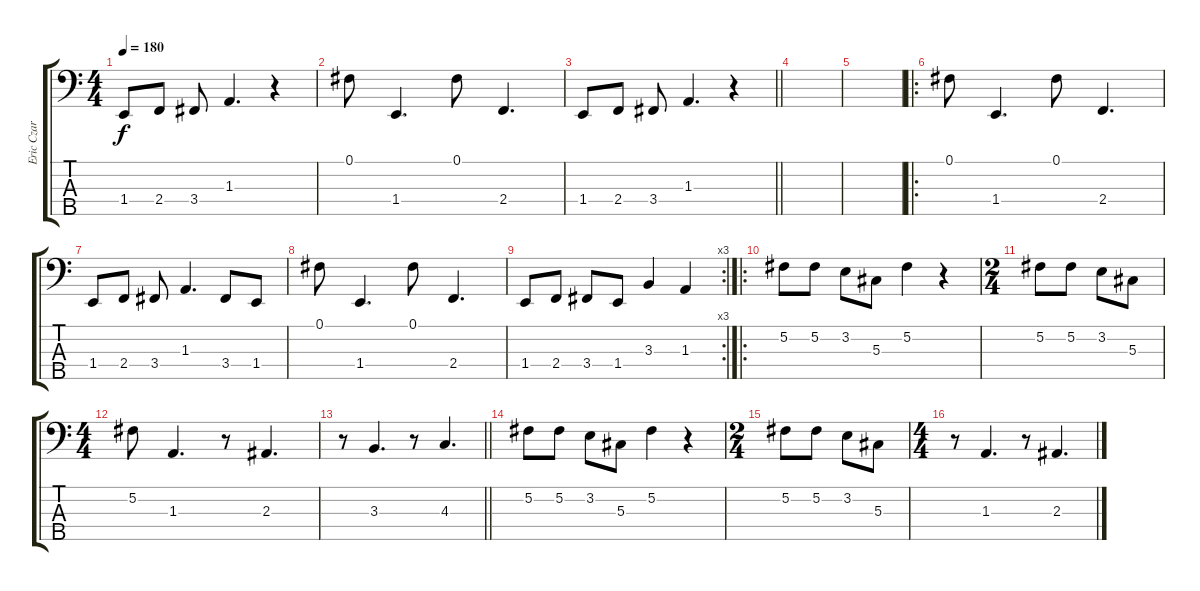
\track ("Eric Czar" "Eric Czar") {instrument electricbassfinger}
\staff {score tabs}
\tuning (Gb2 Db2 Ab1 Eb1 Bb0) {hide}
\ts (4 4)
\tempo 180
\clef f4
\ks c
1.4.8{dy f} 2.4.8 3.4.8 1.3.4{d} r.4 |
0.1.8 1.4.4{d} 0.1.8 2.4.4{d} |
\barLineRight lightlight
1.4.8 2.4.8 3.4.8 1.3.4{d} r.4 |
|
|
\ro
0.1.8 1.4.4{d} 0.1.8 2.4.4{d} |
1.4.8 2.4.8 3.4.8 1.3.4{d} 3.4.8 1.4.8 |
0.1.8 1.4.4{d} 0.1.8 2.4.4{d} |
\rc 3
1.4.8 2.4.8 3.4.8 1.4.8 3.3.4 1.3.4 |
\ro
5.2.8 5.2.8 3.2.8 5.3.8 5.2.4 r.4 |
\ts (2 4)
5.2.8 5.2.8 3.2.8 5.3.8 |
\ts (4 4)
5.2.8 1.3.4{d} r.8 2.3.4{d} |
\barLineRight lightlight
r.8 3.3.4{d} r.8 4.3.4{d} |
5.2.8 5.2.8 3.2.8 5.3.8 5.2.4 r.4 |
\ts (2 4)
5.2.8 5.2.8 3.2.8 5.3.8 |
\ts (4 4)
r.8 1.3.4{d} r.8 2.3.4{d}
